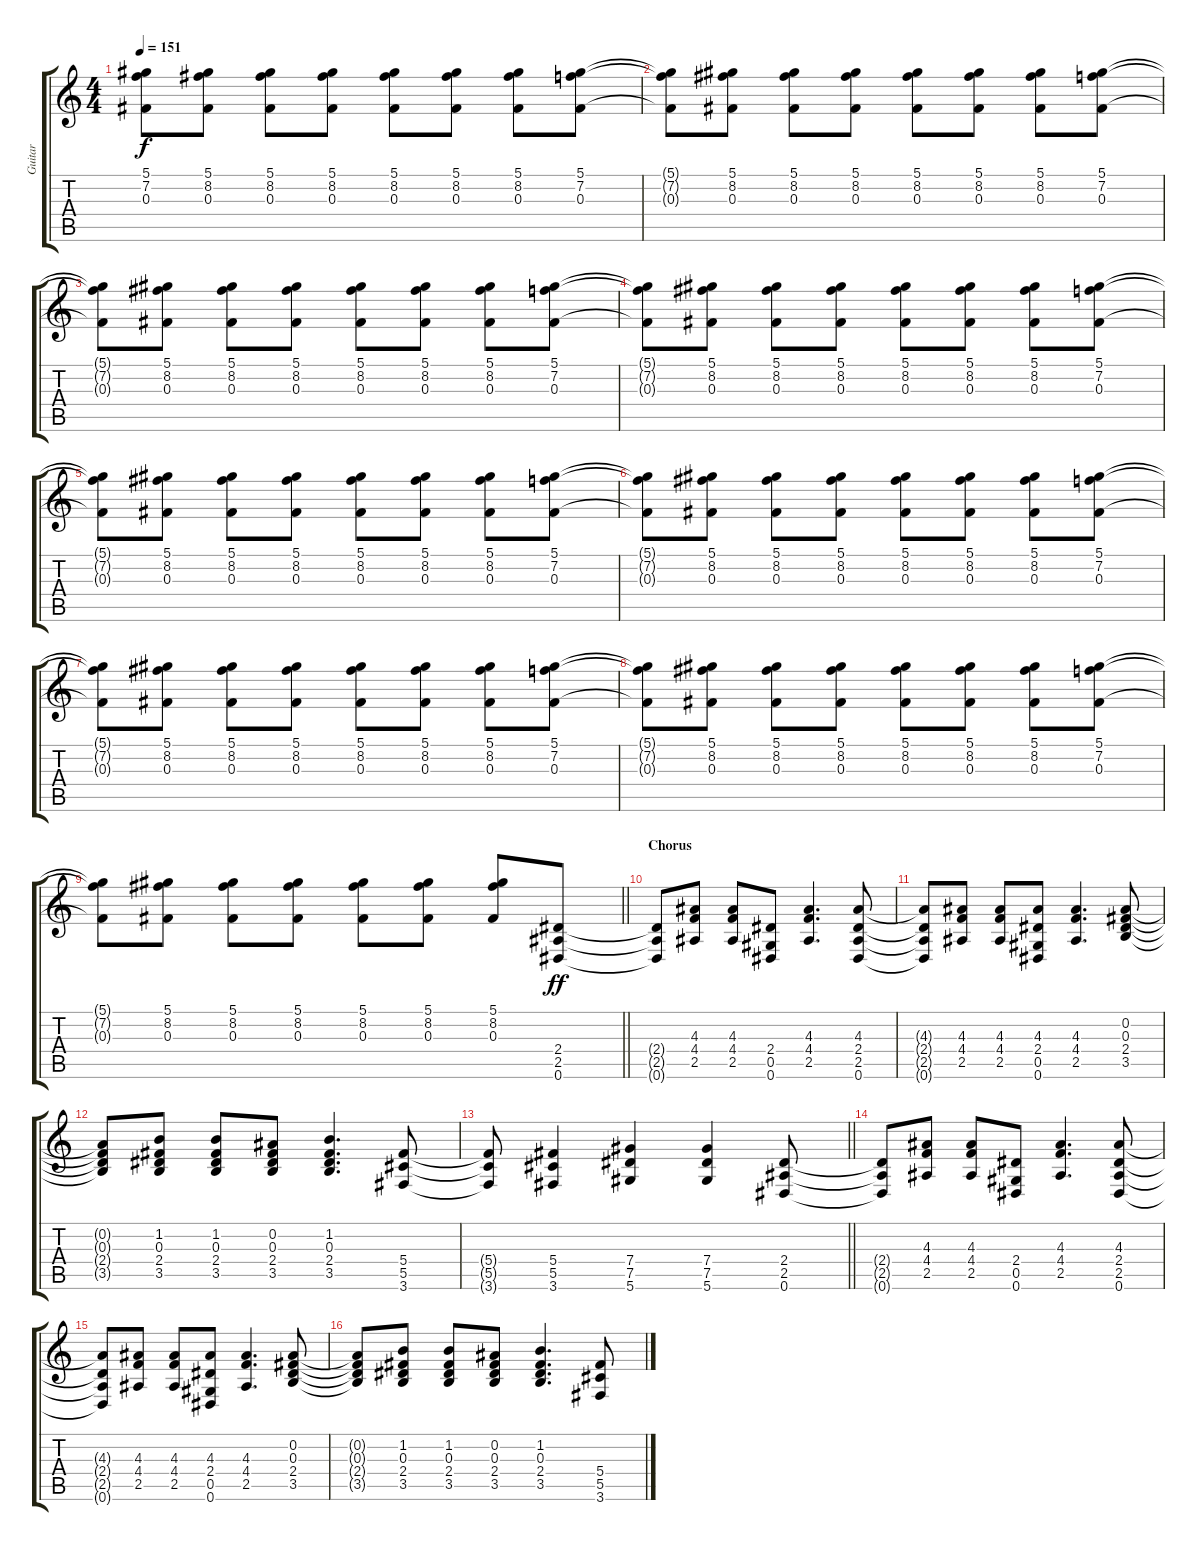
\track ("Guitar" "Guitar") {instrument overdrivenguitar}
\staff {score tabs}
\tuning (Eb4 Bb3 Gb3 Db3 Ab2 Eb2) {hide}
\ts (4 4)
\tempo 151
\clef g2
\ks c
(5.1{t} 7.2{t} 0.3{t}).8{dy f} (5.1 8.2 0.3).8 (5.1 8.2 0.3).8 (5.1 8.2 0.3).8 (5.1 8.2 0.3).8 (5.1 8.2 0.3).8 (5.1 8.2 0.3).8 (5.1 7.2 0.3).8 |
(5.1{t} 7.2{t} 0.3{t}).8 (5.1 8.2 0.3).8 (5.1 8.2 0.3).8 (5.1 8.2 0.3).8 (5.1 8.2 0.3).8 (5.1 8.2 0.3).8 (5.1 8.2 0.3).8 (5.1 7.2 0.3).8 |
(5.1{t} 7.2{t} 0.3{t}).8 (5.1 8.2 0.3).8 (5.1 8.2 0.3).8 (5.1 8.2 0.3).8 (5.1 8.2 0.3).8 (5.1 8.2 0.3).8 (5.1 8.2 0.3).8 (5.1 7.2 0.3).8 |
(5.1{t} 7.2{t} 0.3{t}).8 (5.1 8.2 0.3).8 (5.1 8.2 0.3).8 (5.1 8.2 0.3).8 (5.1 8.2 0.3).8 (5.1 8.2 0.3).8 (5.1 8.2 0.3).8 (5.1 7.2 0.3).8 |
(5.1{t} 7.2{t} 0.3{t}).8 (5.1 8.2 0.3).8 (5.1 8.2 0.3).8 (5.1 8.2 0.3).8 (5.1 8.2 0.3).8 (5.1 8.2 0.3).8 (5.1 8.2 0.3).8 (5.1 7.2 0.3).8 |
(5.1{t} 7.2{t} 0.3{t}).8 (5.1 8.2 0.3).8 (5.1 8.2 0.3).8 (5.1 8.2 0.3).8 (5.1 8.2 0.3).8 (5.1 8.2 0.3).8 (5.1 8.2 0.3).8 (5.1 7.2 0.3).8 |
(5.1{t} 7.2{t} 0.3{t}).8 (5.1 8.2 0.3).8 (5.1 8.2 0.3).8 (5.1 8.2 0.3).8 (5.1 8.2 0.3).8 (5.1 8.2 0.3).8 (5.1 8.2 0.3).8 (5.1 7.2 0.3).8 |
(5.1{t} 7.2{t} 0.3{t}).8 (5.1 8.2 0.3).8 (5.1 8.2 0.3).8 (5.1 8.2 0.3).8 (5.1 8.2 0.3).8 (5.1 8.2 0.3).8 (5.1 8.2 0.3).8 (5.1 7.2 0.3).8 |
\barLineRight lightlight
(5.1{t} 7.2{t} 0.3{t}).8 (5.1 8.2 0.3).8 (5.1 8.2 0.3).8 (5.1 8.2 0.3).8 (5.1 8.2 0.3).8 (5.1 8.2 0.3).8 (5.1 8.2 0.3).8 (2.4 2.5 0.6).8{dy ff instrument overdrivenguitar} |
\section ("" "Chorus")
(2.4{t} 2.5{t} 0.6{t}).8 (4.3 4.4 2.5).8 (4.3 4.4 2.5).8 (2.4 0.5 0.6).8 (4.3 4.4 2.5).4{d} (4.3 2.4 2.5 0.6).8 |
(4.3{t} 2.4{t} 2.5{t} 0.6{t}).8 (4.3 4.4 2.5).8 (4.3 4.4 2.5).8 (4.3 2.4 0.5 0.6).8 (4.3 4.4 2.5).4{d} (0.2 0.3 2.4 3.5).8 |
(0.2{t} 0.3{t} 2.4{t} 3.5{t}).8 (1.2 0.3 2.4 3.5).8 (1.2 0.3 2.4 3.5).8 (0.2 0.3 2.4 3.5).8 (1.2 0.3 2.4 3.5).4{d} (5.4 5.5 3.6).8 |
\barLineRight lightlight
(5.4{t} 5.5{t} 3.6{t}).8 (5.4 5.5 3.6).4 (7.4 7.5 5.6).4 (7.4 7.5 5.6).4 (2.4 2.5 0.6).8 |
(2.4{t} 2.5{t} 0.6{t}).8 (4.3 4.4 2.5).8 (4.3 4.4 2.5).8 (2.4 0.5 0.6).8 (4.3 4.4 2.5).4{d} (4.3 2.4 2.5 0.6).8 |
(4.3{t} 2.4{t} 2.5{t} 0.6{t}).8 (4.3 4.4 2.5).8 (4.3 4.4 2.5).8 (4.3 2.4 0.5 0.6).8 (4.3 4.4 2.5).4{d} (0.2 0.3 2.4 3.5).8 |
(0.2{t} 0.3{t} 2.4{t} 3.5{t}).8 (1.2 0.3 2.4 3.5).8 (1.2 0.3 2.4 3.5).8 (0.2 0.3 2.4 3.5).8 (1.2 0.3 2.4 3.5).4{d} (5.4 5.5 3.6).8
